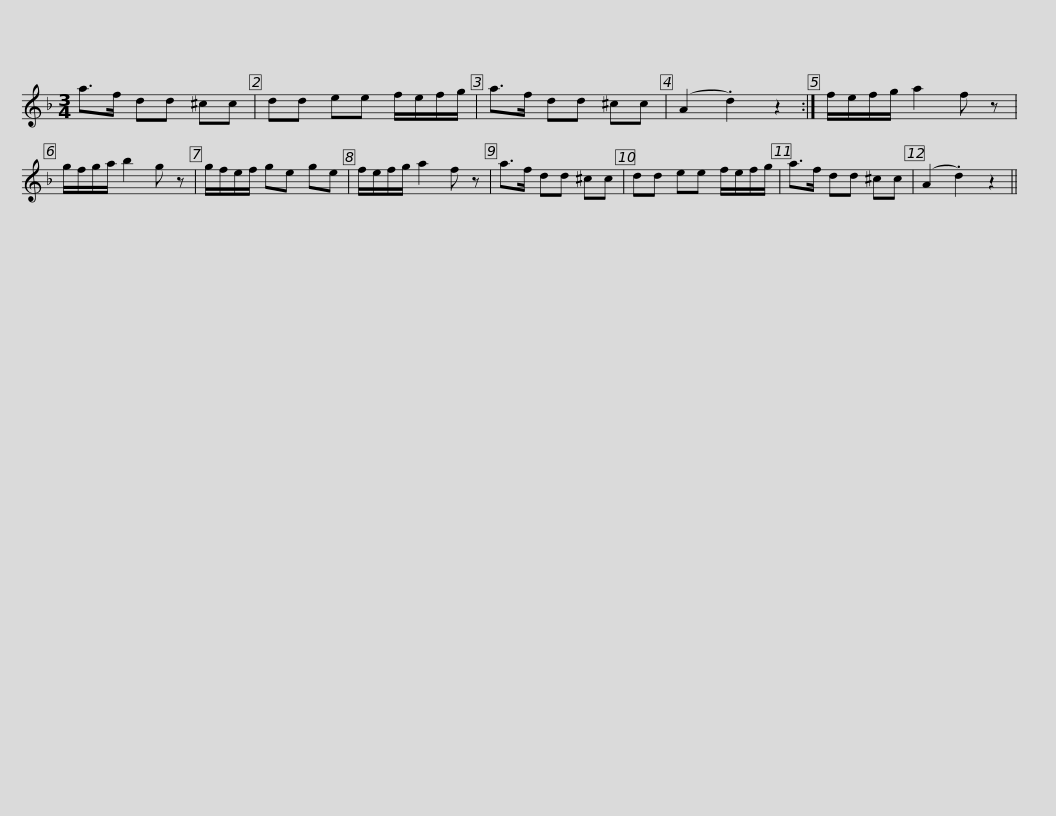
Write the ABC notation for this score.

X:1
L:1/8
M:3/4
I:linebreak $
K:Dmin
V:1 treble
V:1
 a>f dd ^cc | dd ee f/e/f/g/ | a>f dd ^cc | (A2 .d2) z2 :| f/e/f/g/ a2 f z | %5
 g/f/g/a/ b2 g z |$ g/f/e/f/ ge ge | f/e/f/g/ a2 f z | a>f dd ^cc | dd ee f/e/f/g/ | %10
 a>f dd ^cc | (A2 .d2) z2 || %12
